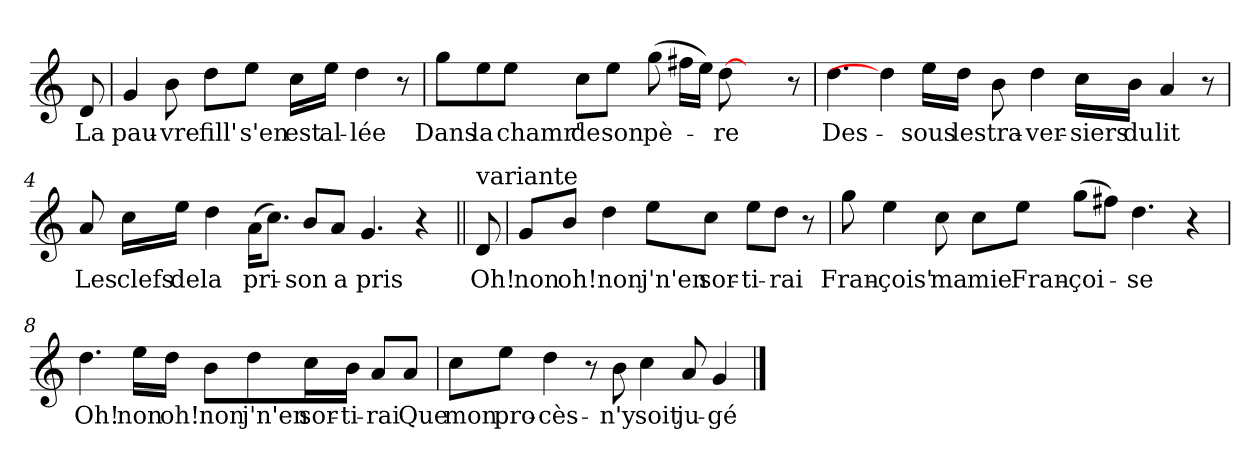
**kern	**text
*part1	*part1
*staff1	*staff1
*clefG2	*
*k[]	*
*C:	*
=	=
!	!LO:LY:b
8d/	La
=1	=1
!	!LO:LY:b
4g/	pau-
!	!LO:LY:b
8b\	-vre
!	!LO:LY:b
8dd\L	fill'
!	!LO:LY:b
8ee\J	s'en
!	!LO:LY:b
16cc\LL	est
!	!LO:LY:b
16ee\JJ	al-
!	!LO:LY:b
4dd\	-lée
8r	.
=2	=2
!	!LO:LY:b
8gg\L	Dans
!	!LO:LY:b
8ee\	la
!	!LO:LY:b
8ee\J	chamr'
!	!LO:LY:b
8cc\L	de
!	!LO:LY:b
8ee\J	son
!	!LO:LY:b
(>8gg\	pè-
16ff#X\LL	.
16ee\JJ)	.
!	!LO:LY:b
[8dd\	-re
4ryy	.
8r	.
!!LO:LB:g=z
=3	=3
!	!LO:LY:b
4.dd\	Des-
4dd\]	.
!	!LO:LY:b
16ee\LL	-sous
!	!LO:LY:b
16dd\JJ	les
!	!LO:LY:b
8b\	tra-
!	!LO:LY:b
4dd\	-ver-
!	!LO:LY:b
16cc\LL	-siers
!	!LO:LY:b
16b\JJ	du
!	!LO:LY:b
4a/	lit
8r	.
=4	=4
!	!LO:LY:b
8a/	Les
!	!LO:LY:b
16cc\LL	clefs
!	!LO:LY:b
16ee\JJ	de
!	!LO:LY:b
4dd\	la
!	!LO:LY:b
(>16a\KL	pri-
8.cc\J)	.
!	!LO:LY:b
8b/L	-son
!	!LO:LY:b
8a/J	a
!	!LO:LY:b
4.g/	pris
4r	.
!!LO:LB:g=z
=5||	=5||
!LO:TX:a:t=variante	!
!	!LO:LY:b
8d/	Oh!
=6	=6
!	!LO:LY:b
8g/L	non
!	!LO:LY:b
8b/J	oh!
!	!LO:LY:b
4dd\	non
!	!LO:LY:b
8ee\L	j'n'en
!	!LO:LY:b
8cc\J	sor-
!	!LO:LY:b
8ee\L	-ti-
!	!LO:LY:b
8dd\J	-rai
8r	.
=7	=7
!	!LO:LY:b
8gg\	Fran-
!	!LO:LY:b
4ee\	-çois'
!	!LO:LY:b
8cc\	ma
!	!LO:LY:b
8cc\L	mie
!	!LO:LY:b
8ee\J	Fran-
!	!LO:LY:b
(>8gg\L	-çoi-
8ff#X\J)	.
!	!LO:LY:b
4.dd\	-se
4r	.
!!LO:LB:g=z
=8	=8
!	!LO:LY:b
4.dd\	Oh!
!	!LO:LY:b
16ee\LL	non
!	!LO:LY:b
16dd\JJ	oh!
!	!LO:LY:b
8b\L	non
!	!LO:LY:b
8dd\	j'n'en
!	!LO:LY:b
16cc\L	sor-
!	!LO:LY:b
16b\JJ	-ti-
!	!LO:LY:b
8a/L	-rai
!	!LO:LY:b
8a/J	Que
=9	=9
!	!LO:LY:b
8cc\L	mon
!	!LO:LY:b
8ee\J	pro-
!	!LO:LY:b
4dd\	-cès-
8r	.
!	!LO:LY:b
8b\	-n'y
!	!LO:LY:b
4cc\	soit
!	!LO:LY:b
8a/	ju-
!	!LO:LY:b
4g/	-gé
==	==
*-	*-
